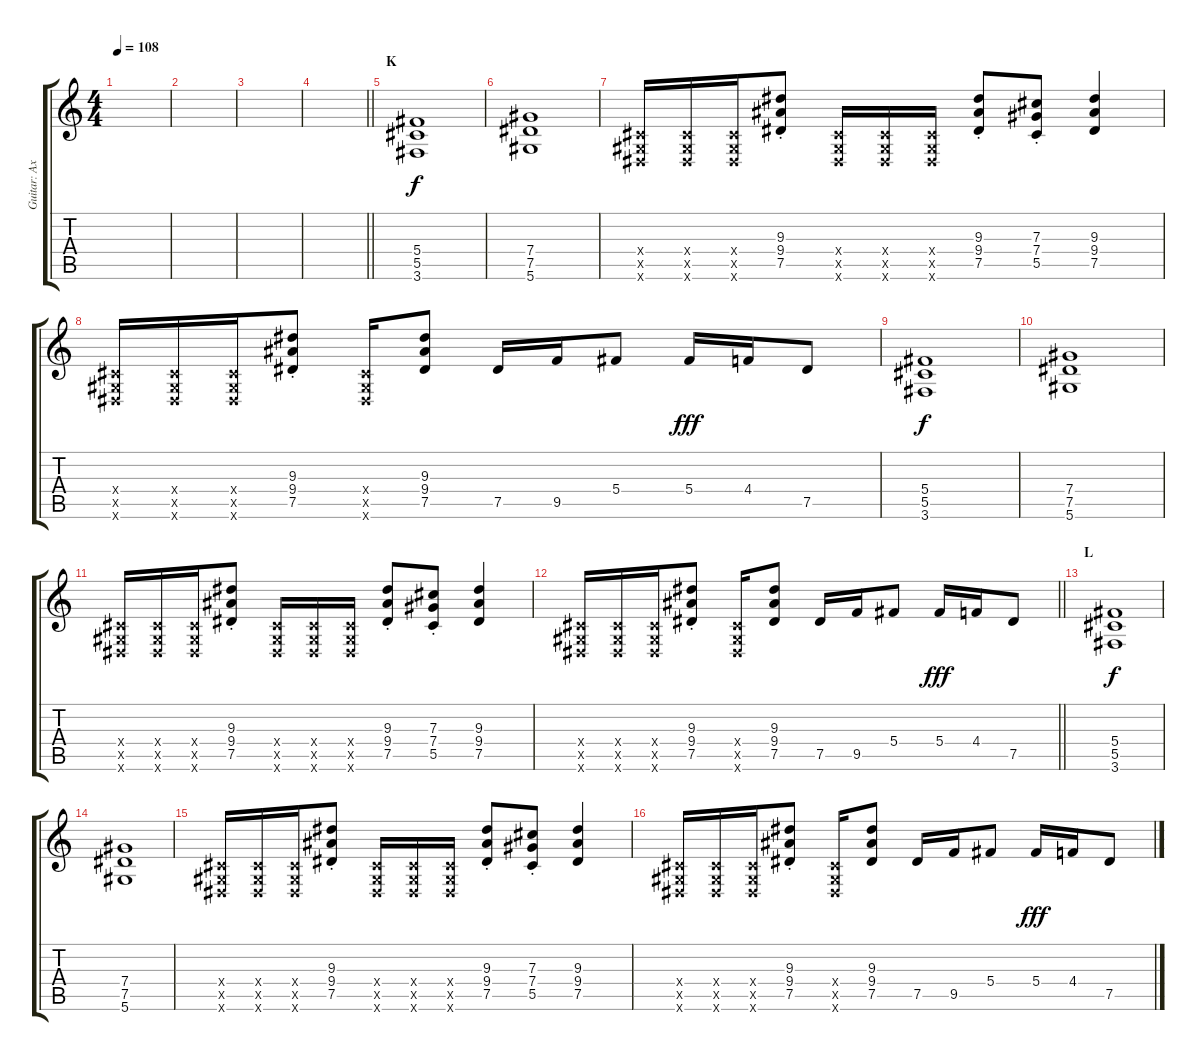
\track ("Guitar: Axel" "Guitar: Ax") {instrument distortionguitar}
\staff {score tabs}
\tuning (Eb4 Bb3 Gb3 Db3 Ab2 Eb2) {hide}
\ts (4 4)
\tempo 108
\clef g2
\ks c
|
|
|
\barLineRight lightlight
|
\section ("" "K")
(5.4 5.5 3.6).1 |
(7.4 7.5 5.6).1 |
(0.4{x} 0.5{x} 0.6{x}).16 (0.4{x} 0.5{x} 0.6{x}).16 (0.4{x} 0.5{x} 0.6{x}).16 (9.3{st} 9.4{st} 7.5{st}).8 (0.4{x} 0.5{x} 0.6{x}).16 (0.4{x} 0.5{x} 0.6{x}).16 (0.4{x} 0.5{x} 0.6{x}).16 (9.3{st} 9.4{st} 7.5{st}).8 (7.3{st} 7.4{st} 5.5{st}).8 (9.3 9.4 7.5).4 |
(0.4{x} 0.5{x} 0.6{x}).16 (0.4{x} 0.5{x} 0.6{x}).16 (0.4{x} 0.5{x} 0.6{x}).16 (9.3{st} 9.4{st} 7.5{st}).8 (0.4{x} 0.5{x} 0.6{x}).16 (9.3 9.4 7.5).8 7.5.16 9.5.16 5.4.8 5.4.16{dy fff} 4.4.16 7.5.8 |
(5.4 5.5 3.6).1{dy f} |
(7.4 7.5 5.6).1 |
(0.4{x} 0.5{x} 0.6{x}).16 (0.4{x} 0.5{x} 0.6{x}).16 (0.4{x} 0.5{x} 0.6{x}).16 (9.3{st} 9.4{st} 7.5{st}).8 (0.4{x} 0.5{x} 0.6{x}).16 (0.4{x} 0.5{x} 0.6{x}).16 (0.4{x} 0.5{x} 0.6{x}).16 (9.3{st} 9.4{st} 7.5{st}).8 (7.3{st} 7.4{st} 5.5{st}).8 (9.3 9.4 7.5).4 |
\barLineRight lightlight
(0.4{x} 0.5{x} 0.6{x}).16 (0.4{x} 0.5{x} 0.6{x}).16 (0.4{x} 0.5{x} 0.6{x}).16 (9.3{st} 9.4{st} 7.5{st}).8 (0.4{x} 0.5{x} 0.6{x}).16 (9.3 9.4 7.5).8 7.5.16 9.5.16 5.4.8 5.4.16{dy fff} 4.4.16 7.5.8 |
\section ("" "L")
(5.4 5.5 3.6).1{dy f} |
(7.4 7.5 5.6).1 |
(0.4{x} 0.5{x} 0.6{x}).16 (0.4{x} 0.5{x} 0.6{x}).16 (0.4{x} 0.5{x} 0.6{x}).16 (9.3{st} 9.4{st} 7.5{st}).8 (0.4{x} 0.5{x} 0.6{x}).16 (0.4{x} 0.5{x} 0.6{x}).16 (0.4{x} 0.5{x} 0.6{x}).16 (9.3{st} 9.4{st} 7.5{st}).8 (7.3{st} 7.4{st} 5.5{st}).8 (9.3 9.4 7.5).4 |
(0.4{x} 0.5{x} 0.6{x}).16 (0.4{x} 0.5{x} 0.6{x}).16 (0.4{x} 0.5{x} 0.6{x}).16 (9.3{st} 9.4{st} 7.5{st}).8 (0.4{x} 0.5{x} 0.6{x}).16 (9.3 9.4 7.5).8 7.5.16 9.5.16 5.4.8 5.4.16{dy fff} 4.4.16 7.5.8
